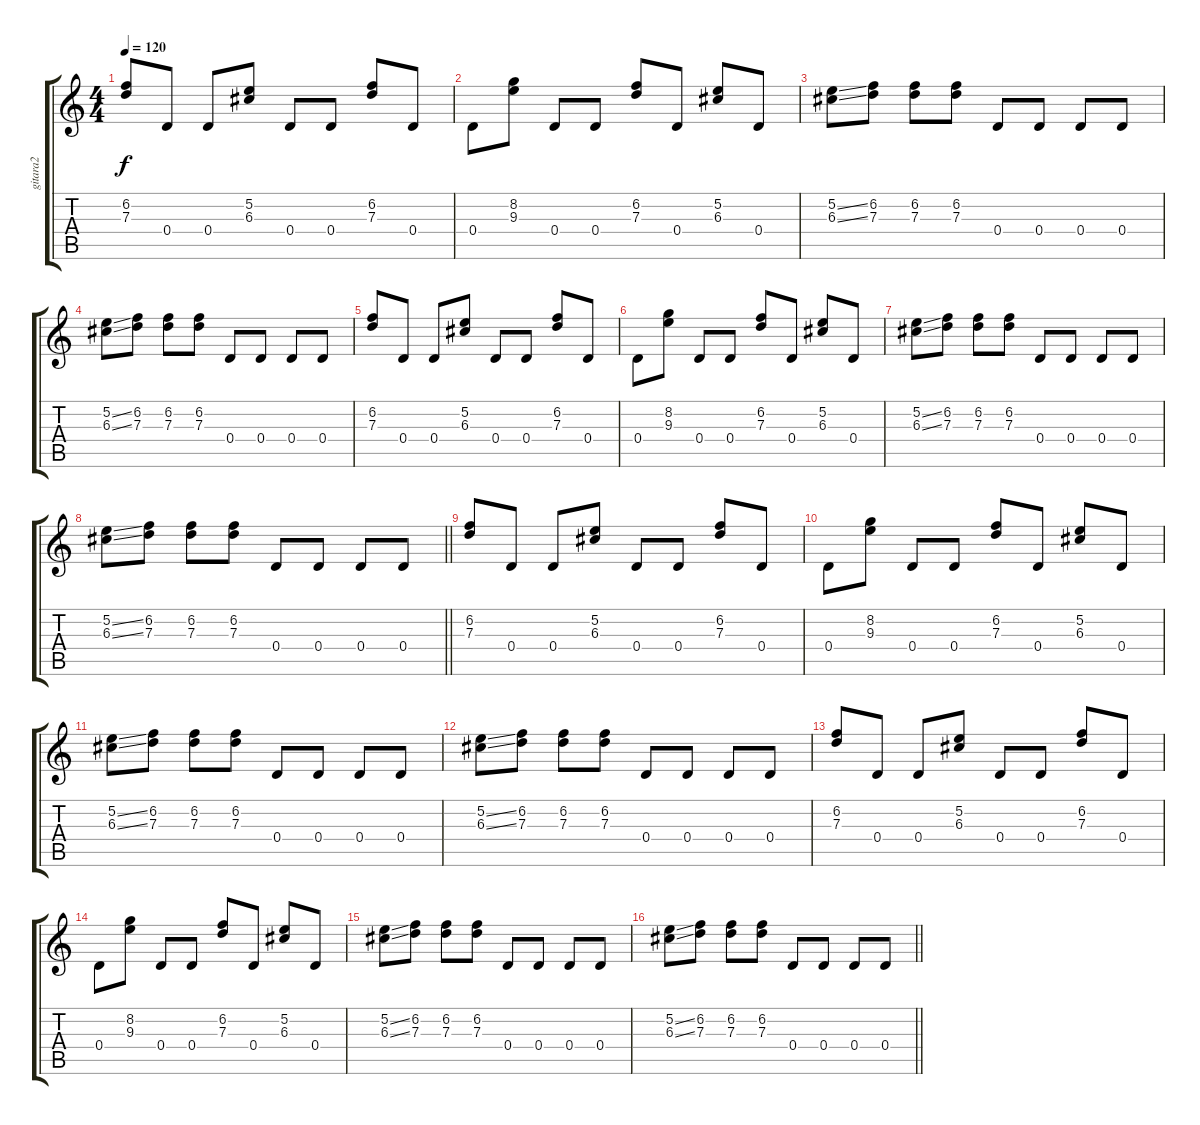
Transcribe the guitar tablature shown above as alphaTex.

\track ("gitara2" "gitara2") {instrument distortionguitar}
\staff {score tabs}
\tuning (E4 B3 G3 D3 A2 E2) {hide}
\ts (4 4)
\tempo 120
\clef g2
\ks c
(6.2 7.3).8{dy f} 0.4.8 0.4.8 (5.2 6.3).8 0.4.8 0.4.8 (6.2 7.3).8 0.4.8 |
0.4.8 (8.2 9.3).8 0.4.8 0.4.8 (6.2 7.3).8 0.4.8 (5.2 6.3).8 0.4.8 |
(5.2{ss} 6.3{ss}).8 (6.2 7.3).8 (6.2 7.3).8 (6.2 7.3).8 0.4.8 0.4.8 0.4.8 0.4.8 |
(5.2{ss} 6.3{ss}).8 (6.2 7.3).8 (6.2 7.3).8 (6.2 7.3).8 0.4.8 0.4.8 0.4.8 0.4.8 |
(6.2 7.3).8 0.4.8 0.4.8 (5.2 6.3).8 0.4.8 0.4.8 (6.2 7.3).8 0.4.8 |
0.4.8 (8.2 9.3).8 0.4.8 0.4.8 (6.2 7.3).8 0.4.8 (5.2 6.3).8 0.4.8 |
(5.2{ss} 6.3{ss}).8 (6.2 7.3).8 (6.2 7.3).8 (6.2 7.3).8 0.4.8 0.4.8 0.4.8 0.4.8 |
\barLineRight lightlight
(5.2{ss} 6.3{ss}).8 (6.2 7.3).8 (6.2 7.3).8 (6.2 7.3).8 0.4.8 0.4.8 0.4.8 0.4.8 |
(6.2 7.3).8 0.4.8 0.4.8 (5.2 6.3).8 0.4.8 0.4.8 (6.2 7.3).8 0.4.8 |
0.4.8 (8.2 9.3).8 0.4.8 0.4.8 (6.2 7.3).8 0.4.8 (5.2 6.3).8 0.4.8 |
(5.2{ss} 6.3{ss}).8 (6.2 7.3).8 (6.2 7.3).8 (6.2 7.3).8 0.4.8 0.4.8 0.4.8 0.4.8 |
(5.2{ss} 6.3{ss}).8 (6.2 7.3).8 (6.2 7.3).8 (6.2 7.3).8 0.4.8 0.4.8 0.4.8 0.4.8 |
(6.2 7.3).8 0.4.8 0.4.8 (5.2 6.3).8 0.4.8 0.4.8 (6.2 7.3).8 0.4.8 |
0.4.8 (8.2 9.3).8 0.4.8 0.4.8 (6.2 7.3).8 0.4.8 (5.2 6.3).8 0.4.8 |
(5.2{ss} 6.3{ss}).8 (6.2 7.3).8 (6.2 7.3).8 (6.2 7.3).8 0.4.8 0.4.8 0.4.8 0.4.8 |
\barLineRight lightlight
(5.2{ss} 6.3{ss}).8 (6.2 7.3).8 (6.2 7.3).8 (6.2 7.3).8 0.4.8 0.4.8 0.4.8 0.4.8
